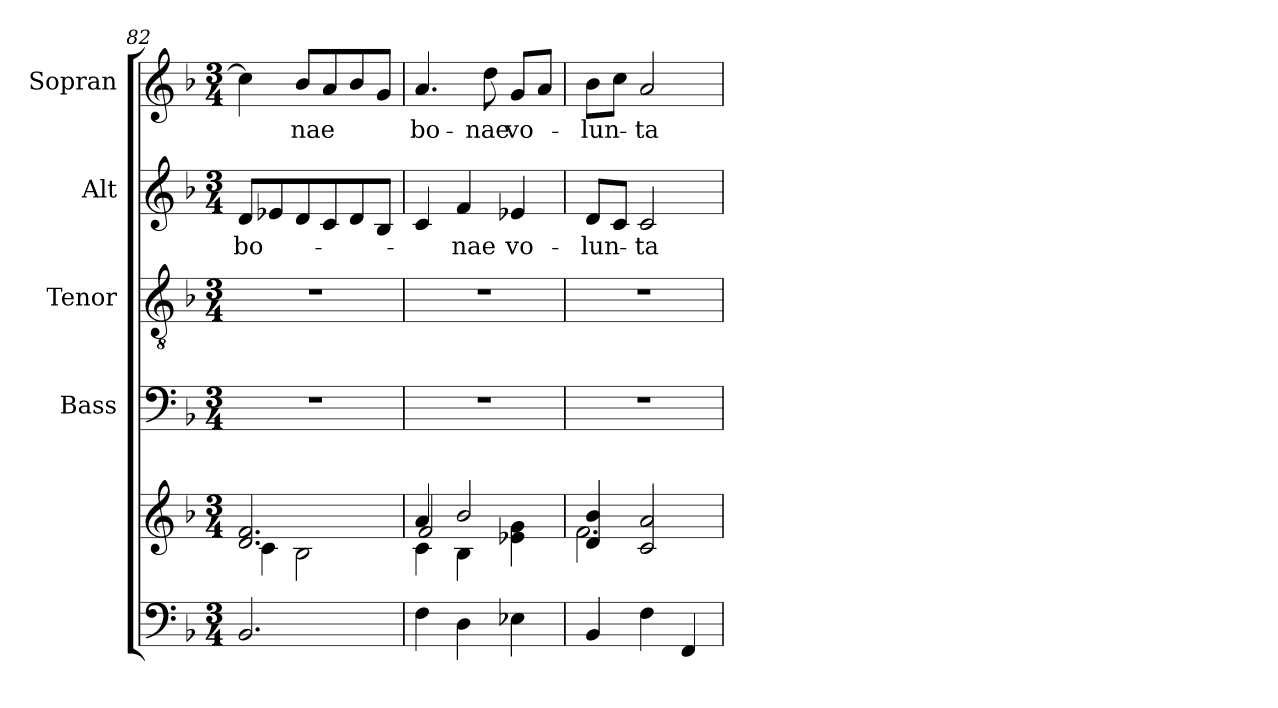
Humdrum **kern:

**kern	**kern	**kern	**kern	**kern	**text	**kern	**text
*part5	*part5	*part4	*part3	*part2	*part2	*part1	*part1
*staff6	*staff5	*staff4	*staff3	*staff2	*staff2	*staff1	*staff1
*	*	*I"Bass	*I"Tenor	*I"Alt	*	*I"Sopran	*
*	*	*I'B.	*I'T.	*I'A.	*	*I'S.	*
*clefF4	*clefG2	*clefF4	*clefGv2	*clefG2	*	*clefG2	*
*k[b-]	*k[b-]	*k[b-]	*k[b-]	*k[b-]	*	*k[b-]	*
*F:	*F:	*F:	*F:	*F:	*	*F:	*
*M3/4	*M3/4	*M3/4	*M3/4	*M3/4	*	*M3/4	*
=82	=82	=82	=82	=82	=82	=82	=82
*	*^	*	*	*	*	*	*
!	!	!	!	!	!	!LO:LY:b	!	!
2.BB-/	2.d/ 2.f/	4c\	2.r	2.r	8d/L	bo-	4cc\]	.
.	.	.	.	.	8e-X/	.	.	.
!	!	!	!	!	!	!	!	!LO:LY:b
.	.	2B-\	.	.	8d/	.	8b-/L	-nae
.	.	.	.	.	8c/	.	8a/	.
.	.	.	.	.	8d/	.	8b-/	.
.	.	.	.	.	8B-/J	.	8g/J	.
=83	=83	=83	=83	=83	=83	=83	=83	=83
*	*	*^	*	*	*	*	*	*
!	!	!	!	!	!	!	!	!	!LO:LY:b
4F\	4a/	4c\	2f/	2.r	2.r	4c/	.	4.a/	bo-
!	!	!	!	!	!	!	!LO:LY:b	!	!
4D\	2b-/	4B-\	.	.	.	4f/	-nae	.	.
!	!	!	!	!	!	!	!	!	!LO:LY:b
.	.	.	.	.	.	.	.	8dd\	-nae
!	!	!	!	!	!	!	!LO:LY:b	!	!LO:LY:b
4E-X\	.	4e-X\ 4g\	4ryy	.	.	4e-X/	vo-	8g/L	vo-
.	.	.	.	.	.	.	.	8a/J	.
*	*	*v	*v	*	*	*	*	*	*
=84	=84	=84	=84	=84	=84	=84	=84	=84
!	!	!	!	!	!	!LO:LY:b	!	!LO:LY:b
4BB-/	4d/ 4b-/	2.f\	2.r	2.r	8d/L	-lun-	8b-\L	-lun-
.	.	.	.	.	8c/J	.	8cc\J	.
!	!	!	!	!	!	!LO:LY:b	!	!LO:LY:b
4F\	2c/ 2a/	.	.	.	2c/	-ta-	2a/	-ta-
4FF/	.	.	.	.	.	.	.	.
*	*v	*v	*	*	*	*	*	*
=	=	=	=	=	=	=	=
*-	*-	*-	*-	*-	*-	*-	*-
